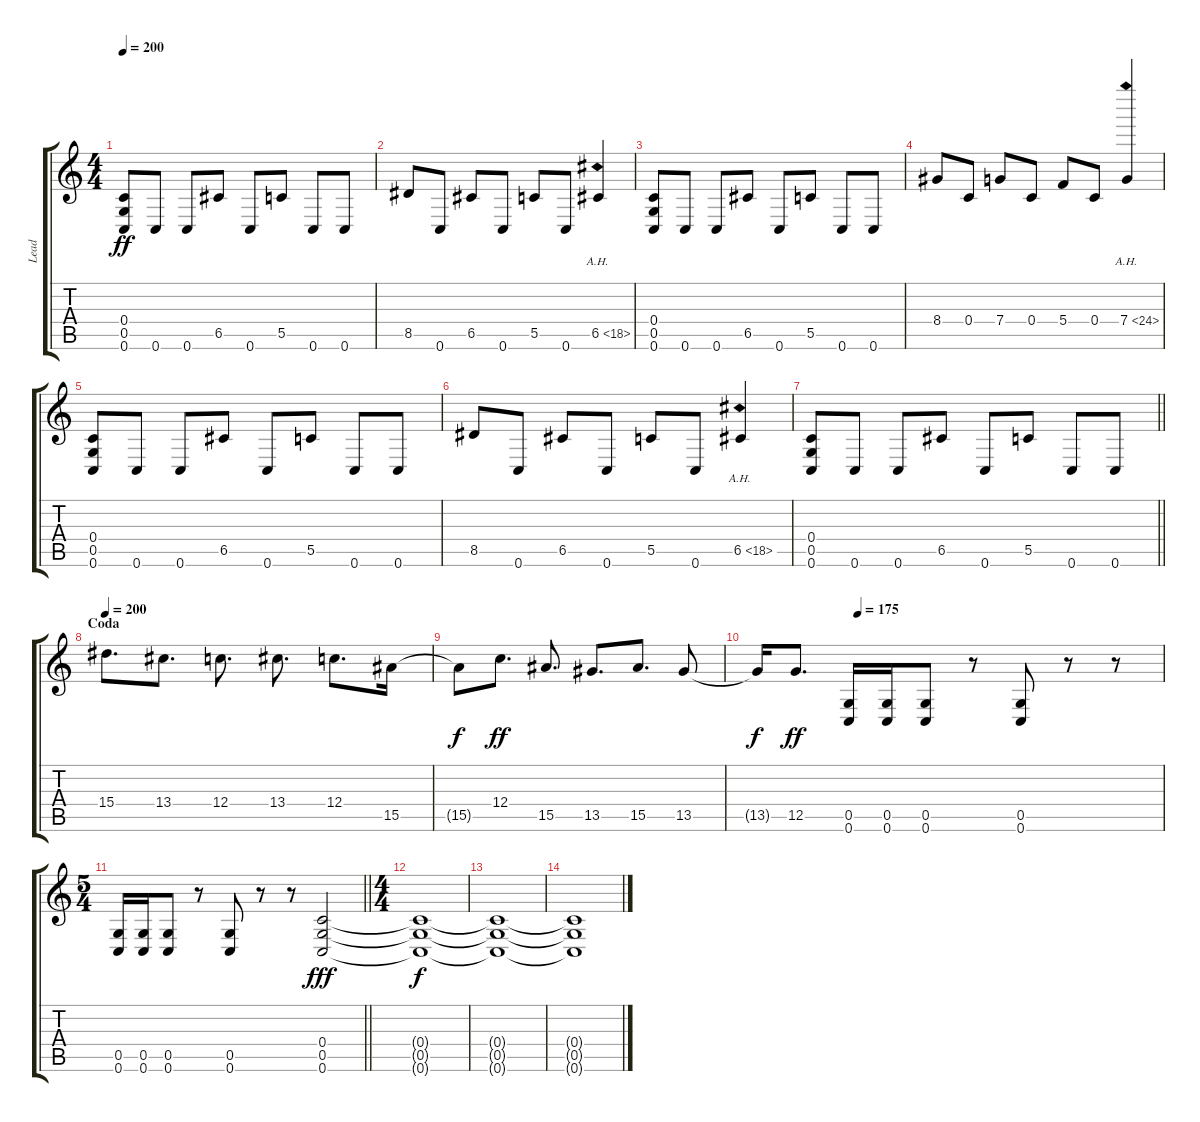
\track ("Lead" "Lead") {instrument overdrivenguitar}
\staff {score tabs}
\tuning (D4 A3 F3 C3 G2 C2) {hide}
\ts (4 4)
\tempo 200
\clef g2
\ks c
(0.4 0.5 0.6).8{dy ff} 0.6.8 0.6.8 6.5.8 0.6.8 5.5.8 0.6.8 0.6.8 |
8.5.8 0.6.8 6.5.8 0.6.8 5.5.8 0.6.8 6.5{ah 12}.4 |
(0.4 0.5 0.6).8 0.6.8 0.6.8 6.5.8 0.6.8 5.5.8 0.6.8 0.6.8 |
8.4.8 0.4.8 7.4.8 0.4.8 5.4.8 0.4.8 7.4{ah 17}.4 |
(0.4 0.5 0.6).8 0.6.8 0.6.8 6.5.8 0.6.8 5.5.8 0.6.8 0.6.8 |
8.5.8 0.6.8 6.5.8 0.6.8 5.5.8 0.6.8 6.5{ah 12}.4 |
\barLineRight lightlight
(0.4 0.5 0.6).8 0.6.8 0.6.8 6.5.8 0.6.8 5.5.8 0.6.8 0.6.8 |
\section ("" "Coda")
\tempo 200
15.4.8{d} 13.4.8{d} 12.4.8{d} 13.4.8{d} 12.4.8{d} 15.5.16 |
15.5{t}.8{dy f} 12.4.8{d dy ff} 15.5.8{d} 13.5.8{d} 15.5.8{d} 13.5.8 |
\tempo (175 0.25)
13.5{t}.16{dy f} 12.5.8{d dy ff} (0.5 0.6).16 (0.5 0.6).16 (0.5 0.6).8 r.8 (0.5 0.6).8 r.8 r.8 |
\ts (5 4)
\barLineRight lightlight
(0.5 0.6).16 (0.5 0.6).16 (0.5 0.6).8 r.8 (0.5 0.6).8 r.8 r.8 (0.4 0.5 0.6).2{dy fff} |
\ts (4 4)
(0.4{t} 0.5{t} 0.6{t}).1{dy f} |
(0.4{t} 0.5{t} 0.6{t}).1 |
(0.4{t} 0.5{t} 0.6{t}).1
